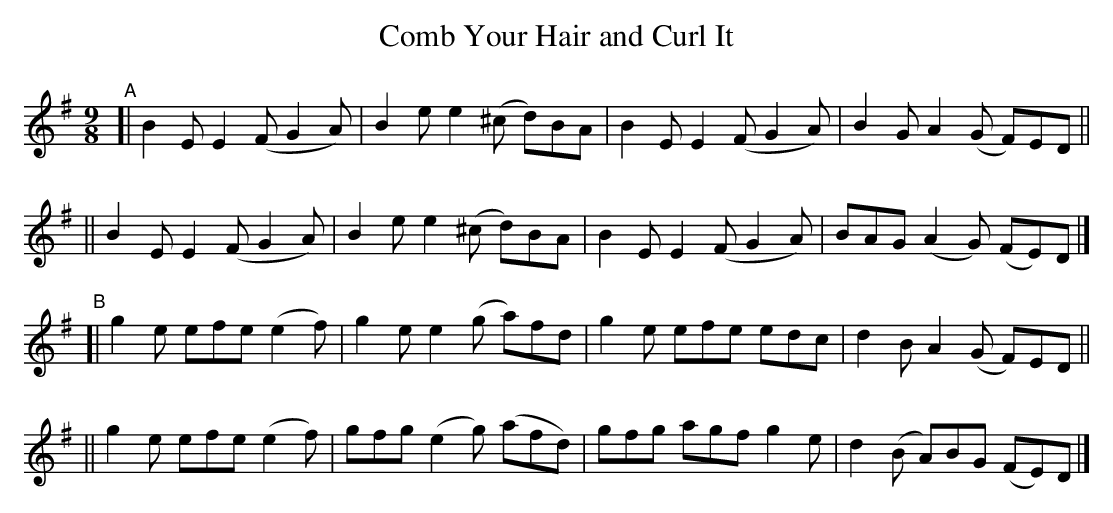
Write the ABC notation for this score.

X:1
T: Comb Your Hair and Curl It
M: 9/8
L: 1/8
K: Em
"^A"\
[| B2E E2(F G2A) | B2e e2(^c d)BA | B2E E2(F G2A) | B2G A2(G F)ED ||
|| B2E E2(F G2A) | B2e e2(^c d)BA | B2E E2(F G2A) | BAG (A2G) (FE)D |]
"^B"\
[| g2e efe (e2f) | g2e e2(g a)fd | g2e efe edc | d2B A2(G F)ED ||
|| g2e efe (e2f) | gfg (e2g) (afd) | gfg agf g2e | d2(B A)BG (FE)D |]
